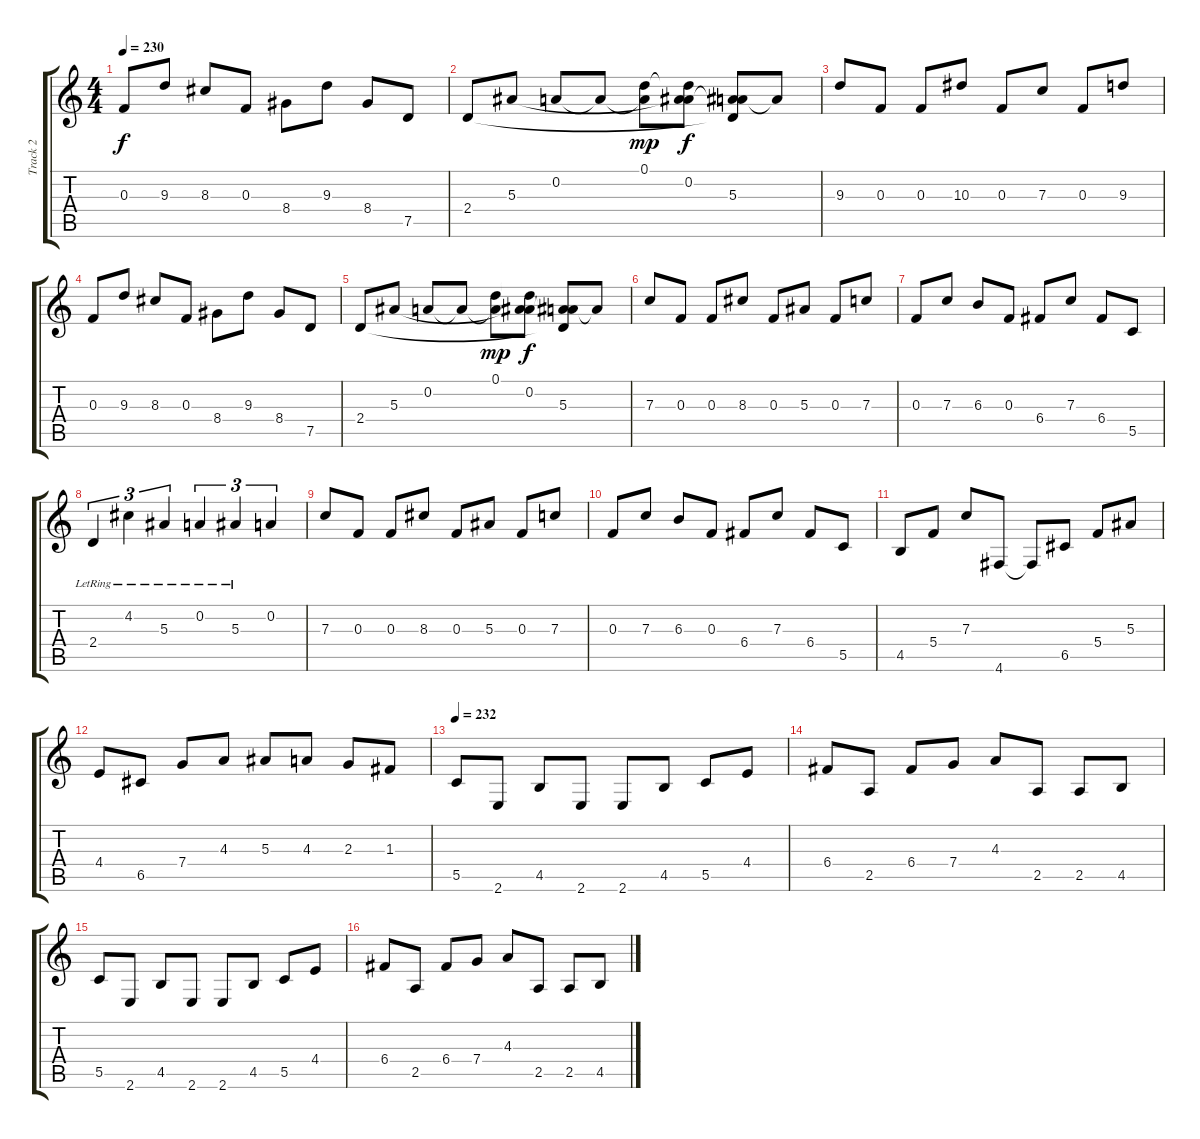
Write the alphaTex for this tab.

\track ("Track 2" "Track 2") {instrument distortionguitar}
\staff {score tabs}
\tuning (D4 A3 F3 C3 G2 D2) {hide}
\ts (4 4)
\tempo 230
\clef g2
\ks c
0.3.8{dy f} 9.3.8 8.3.8 0.3.8 8.4.8 9.3.8 8.4.8 7.5.8 |
2.4.8 5.3.8 0.2.8 0.2{t}.8 (0.1 0.2{t}).8{dy mp} (0.1{t} 0.2 5.3{t}).8{dy f} (0.2{t} 5.3 2.4{t}).8 5.3{t}.8 |
9.3.8 0.3.8 0.3.8 10.3.8 0.3.8 7.3.8 0.3.8 9.3.8 |
0.3.8 9.3.8 8.3.8 0.3.8 8.4.8 9.3.8 8.4.8 7.5.8 |
2.4.8 5.3.8 0.2.8 0.2{t}.8 (0.1 0.2{t}).8{dy mp} (0.1{t} 0.2 5.3{t}).8{dy f} (0.2{t} 5.3 2.4{t}).8 5.3{t}.8 |
7.3.8 0.3.8 0.3.8 8.3.8 0.3.8 5.3.8 0.3.8 7.3.8 |
0.3.8 7.3.8 6.3.8 0.3.8 6.4.8 7.3.8 6.4.8 5.5.8 |
2.4{lr}.4{tu (3 2)} 4.2{lr}.4{tu (3 2)} 5.3{lr}.4{tu (3 2)} 0.2{lr}.4{tu (3 2)} 5.3{lr}.4{tu (3 2)} 0.2.4{tu (3 2)} |
7.3.8 0.3.8 0.3.8 8.3.8 0.3.8 5.3.8 0.3.8 7.3.8 |
0.3.8 7.3.8 6.3.8 0.3.8 6.4.8 7.3.8 6.4.8 5.5.8 |
4.5.8 5.4.8 7.3.8 4.6.8 4.6{t}.8 6.5.8 5.4.8 5.3.8 |
4.4.8 6.5.8 7.4.8 4.3.8 5.3.8 4.3.8 2.3.8 1.3.8 |
\tempo 232
5.5.8 2.6.8 4.5.8 2.6.8 2.6.8 4.5.8 5.5.8 4.4.8 |
6.4.8 2.5.8 6.4.8 7.4.8 4.3.8 2.5.8 2.5.8 4.5.8 |
5.5.8 2.6.8 4.5.8 2.6.8 2.6.8 4.5.8 5.5.8 4.4.8 |
6.4.8 2.5.8 6.4.8 7.4.8 4.3.8 2.5.8 2.5.8 4.5.8
